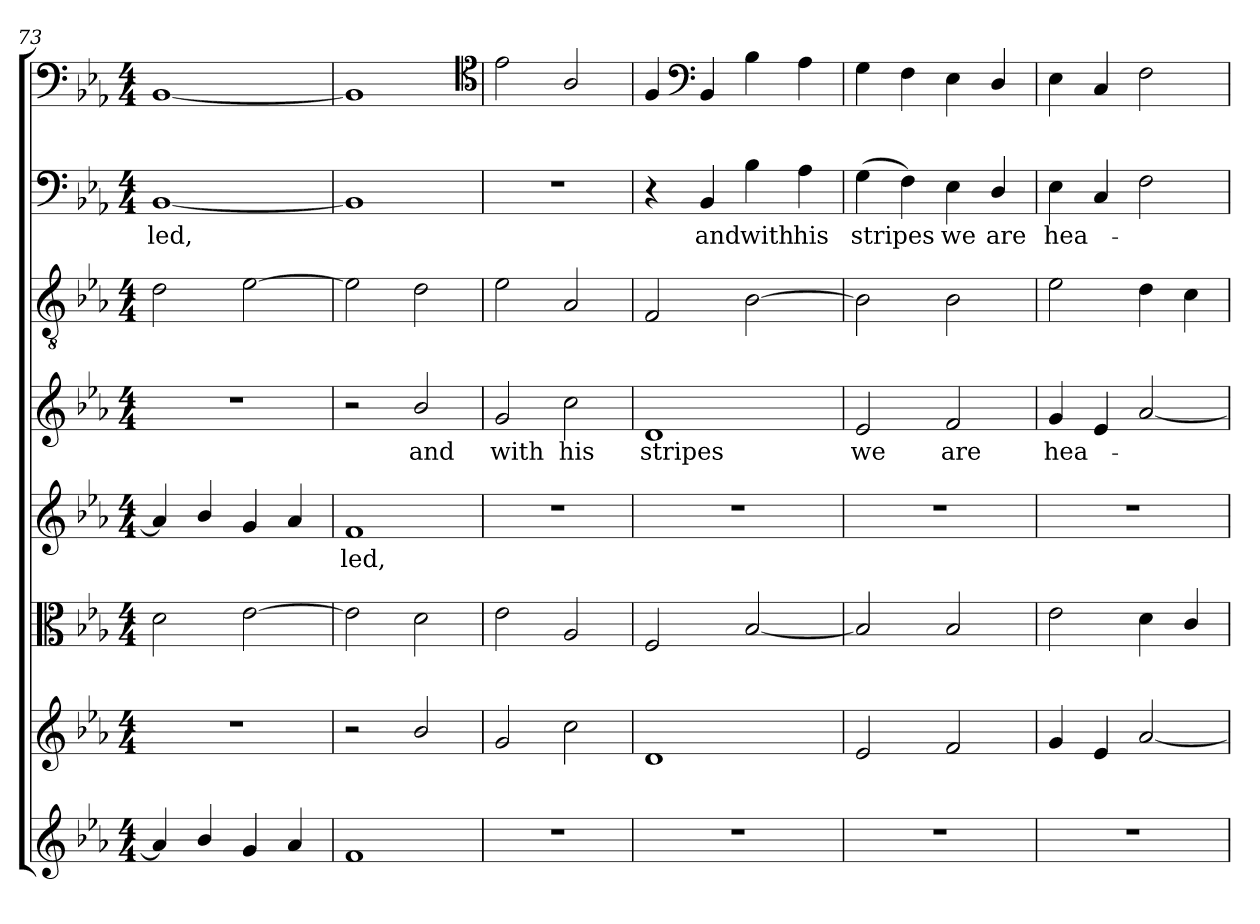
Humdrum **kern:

**kern	**kern	**kern	**kern	**text	**kern	**text	**kern	**kern	**text	**kern
*part8	*part7	*part6	*part5	*part5	*part4	*part4	*part3	*part2	*part2	*part1
*staff8	*staff7	*staff6	*staff5	*staff5	*staff4	*staff4	*staff3	*staff2	*staff2	*staff1
*clefG2	*clefG2	*clefC3	*clefG2	*	*clefG2	*	*clefGv2	*clefF4	*	*clefF4
*k[b-e-a-]	*k[b-e-a-]	*k[b-e-a-]	*k[b-e-a-]	*	*k[b-e-a-]	*	*k[b-e-a-]	*k[b-e-a-]	*	*k[b-e-a-]
*c:	*c:	*c:	*c:	*	*c:	*	*c:	*c:	*	*c:
*M4/4	*M4/4	*M4/4	*M4/4	*	*M4/4	*	*M4/4	*M4/4	*	*M4/4
=73	=73	=73	=73	=73	=73	=73	=73	=73	=73	=73
4a-/]	1r	2d\	4a-/]	.	1r	.	2d\	[1BB-/	-led,	[1BB-/
4b-/	.	.	4b-/	.	.	.	.	.	.	.
4g/	.	[2e-\	4g/	.	.	.	[2e-\	.	.	.
4a-/	.	.	4a-/	.	.	.	.	.	.	.
=74	=74	=74	=74	=74	=74	=74	=74	=74	=74	=74
1f/	2r	2e-\]	1f/	-led,	2r	.	2e-\]	1BB-/]	.	1BB-/]
.	2b-/	2d\	.	.	2b-/	and	2d\	.	.	.
*	*	*	*	*	*	*	*	*	*	*clefC4
=75	=75	=75	=75	=75	=75	=75	=75	=75	=75	=75
1r	2g/	2e-\	1r	.	2g/	with	2e-\	1r	.	2e-\
.	2cc\	2A-/	.	.	2cc\	his	2A-/	.	.	2A-/
=76	=76	=76	=76	=76	=76	=76	=76	=76	=76	=76
1r	1d/	2F/	1r	.	1d/	stripes	2F/	4r	.	4F/
*	*	*	*	*	*	*	*	*	*	*clefF4
.	.	.	.	.	.	.	.	4BB-/	and	4BB-/
.	.	[2B-/	.	.	.	.	[2B-\	4B-\	with	4B-\
.	.	.	.	.	.	.	.	4A-\	his	4A-\
=77	=77	=77	=77	=77	=77	=77	=77	=77	=77	=77
1r	2e-/	2B-/]	1r	.	2e-/	we	2B-\]	(4G\	stripes	4G\
.	.	.	.	.	.	.	.	4F\)	.	4F\
.	2f/	2B-/	.	.	2f/	are	2B-\	4E-\	we	4E-\
.	.	.	.	.	.	.	.	4D/	are	4D/
=78	=78	=78	=78	=78	=78	=78	=78	=78	=78	=78
1r	4g/	2e-\	1r	.	4g/	hea-	2e-\	4E-\	hea-	4E-\
.	4e-/	.	.	.	4e-/	.	.	4C/	.	4C/
.	[2a-/	4d\	.	.	[2a-/	.	4d\	2F\	.	2F\
.	.	4c/	.	.	.	.	4c\	.	.	.
=	=	=	=	=	=	=	=	=	=	=
*-	*-	*-	*-	*-	*-	*-	*-	*-	*-	*-
